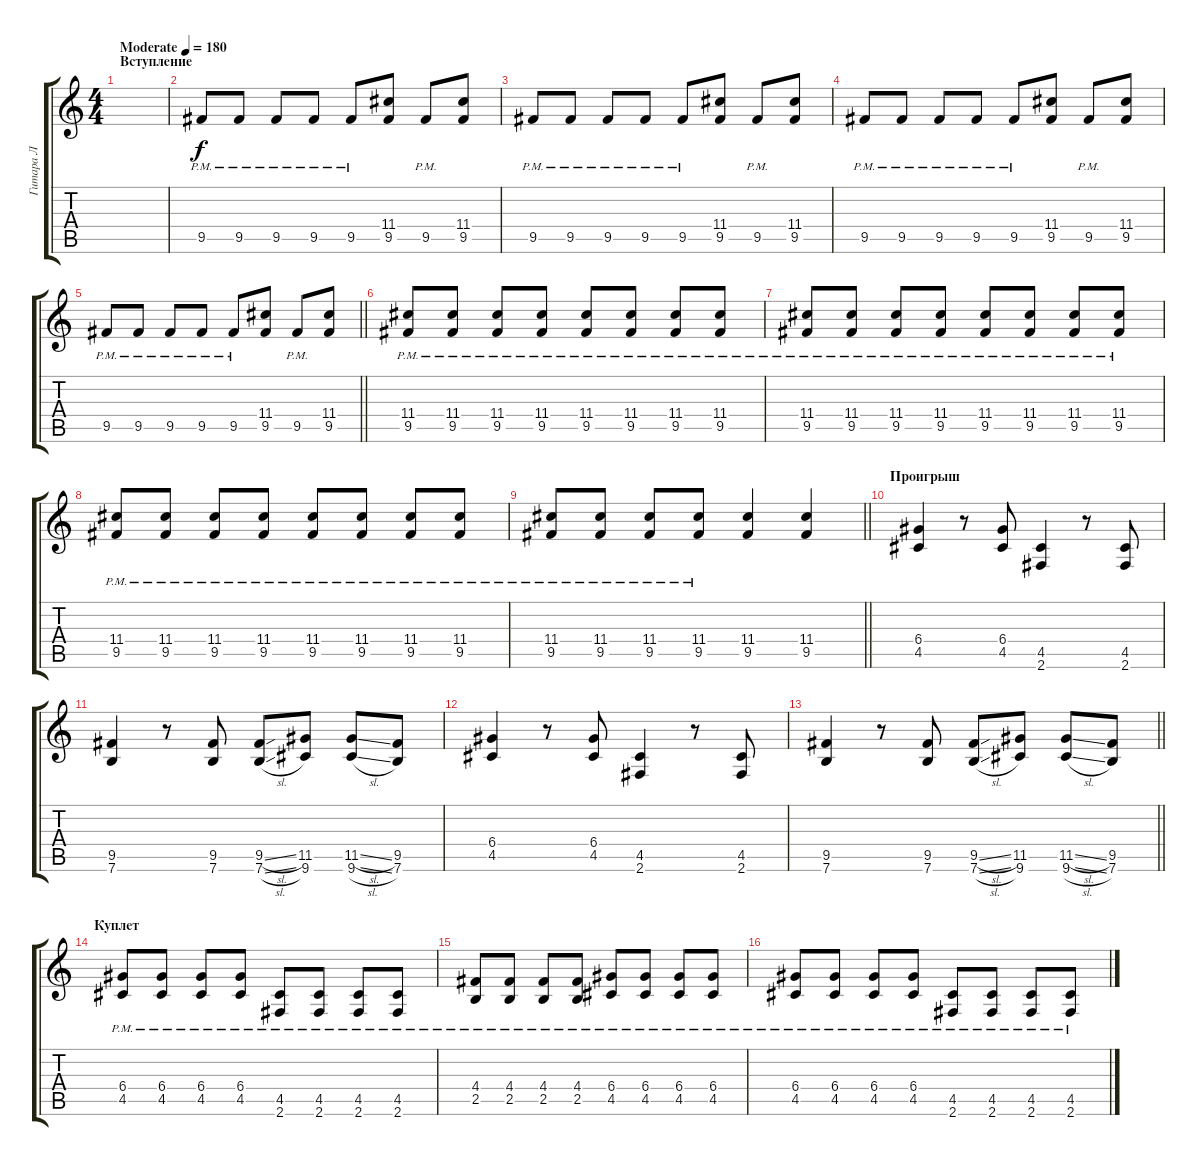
\track ("Гитара Л" "Гитара Л") {instrument overdrivenguitar}
\staff {score tabs}
\tuning (E4 B3 G3 D3 A2 E2) {hide}
\ts (4 4)
\section ("" "Вступление")
\tempo (180 "Moderate")
\clef g2
\ks c
|
9.5{pm}.8 9.5{pm}.8 9.5{pm}.8 9.5{pm}.8 9.5{pm}.8 (11.4 9.5).8 9.5{pm}.8 (11.4 9.5).8 |
9.5{pm}.8 9.5{pm}.8 9.5{pm}.8 9.5{pm}.8 9.5{pm}.8 (11.4 9.5).8 9.5{pm}.8 (11.4 9.5).8 |
9.5{pm}.8 9.5{pm}.8 9.5{pm}.8 9.5{pm}.8 9.5{pm}.8 (11.4 9.5).8 9.5{pm}.8 (11.4 9.5).8 |
\barLineRight lightlight
9.5{pm}.8 9.5{pm}.8 9.5{pm}.8 9.5{pm}.8 9.5{pm}.8 (11.4 9.5).8 9.5{pm}.8 (11.4 9.5).8 |
\section ("" " ")
(11.4{pm} 9.5{pm}).8 (11.4{pm} 9.5{pm}).8 (11.4{pm} 9.5{pm}).8 (11.4{pm} 9.5{pm}).8 (11.4{pm} 9.5{pm}).8 (11.4{pm} 9.5{pm}).8 (11.4{pm} 9.5{pm}).8 (11.4{pm} 9.5{pm}).8 |
(11.4{pm} 9.5{pm}).8 (11.4{pm} 9.5{pm}).8 (11.4{pm} 9.5{pm}).8 (11.4{pm} 9.5{pm}).8 (11.4{pm} 9.5{pm}).8 (11.4{pm} 9.5{pm}).8 (11.4{pm} 9.5{pm}).8 (11.4{pm} 9.5{pm}).8 |
(11.4{pm} 9.5{pm}).8 (11.4{pm} 9.5{pm}).8 (11.4{pm} 9.5{pm}).8 (11.4{pm} 9.5{pm}).8 (11.4{pm} 9.5{pm}).8 (11.4{pm} 9.5{pm}).8 (11.4{pm} 9.5{pm}).8 (11.4{pm} 9.5{pm}).8 |
\barLineRight lightlight
(11.4{pm} 9.5{pm}).8 (11.4{pm} 9.5{pm}).8 (11.4{pm} 9.5{pm}).8 (11.4{pm} 9.5{pm}).8 (11.4 9.5).4 (11.4 9.5).4 |
\section ("" "Проигрыш")
(6.4 4.5).4 r.8 (6.4 4.5).8 (4.5 2.6).4 r.8 (4.5 2.6).8 |
(9.5 7.6).4 r.8 (9.5 7.6).8 (9.5{sl} 7.6{sl}).8 (11.5 9.6).8 (11.5{sl} 9.6{sl}).8 (9.5 7.6).8 |
(6.4 4.5).4 r.8 (6.4 4.5).8 (4.5 2.6).4 r.8 (4.5 2.6).8 |
\barLineRight lightlight
(9.5 7.6).4 r.8 (9.5 7.6).8 (9.5{sl} 7.6{sl}).8 (11.5 9.6).8 (11.5{sl} 9.6{sl}).8 (9.5 7.6).8 |
\section ("" "Куплет")
(6.4{pm} 4.5{pm}).8 (6.4{pm} 4.5{pm}).8 (6.4{pm} 4.5{pm}).8 (6.4{pm} 4.5{pm}).8 (4.5{pm} 2.6{pm}).8 (4.5{pm} 2.6{pm}).8 (4.5{pm} 2.6{pm}).8 (4.5{pm} 2.6{pm}).8 |
(4.4{pm} 2.5{pm}).8 (4.4{pm} 2.5{pm}).8 (4.4{pm} 2.5{pm}).8 (4.4{pm} 2.5{pm}).8 (6.4{pm} 4.5{pm}).8 (6.4{pm} 4.5{pm}).8 (6.4{pm} 4.5{pm}).8 (6.4{pm} 4.5{pm}).8 |
(6.4{pm} 4.5{pm}).8 (6.4{pm} 4.5{pm}).8 (6.4{pm} 4.5{pm}).8 (6.4{pm} 4.5{pm}).8 (4.5{pm} 2.6{pm}).8 (4.5{pm} 2.6{pm}).8 (4.5{pm} 2.6{pm}).8 (4.5{pm} 2.6{pm}).8
